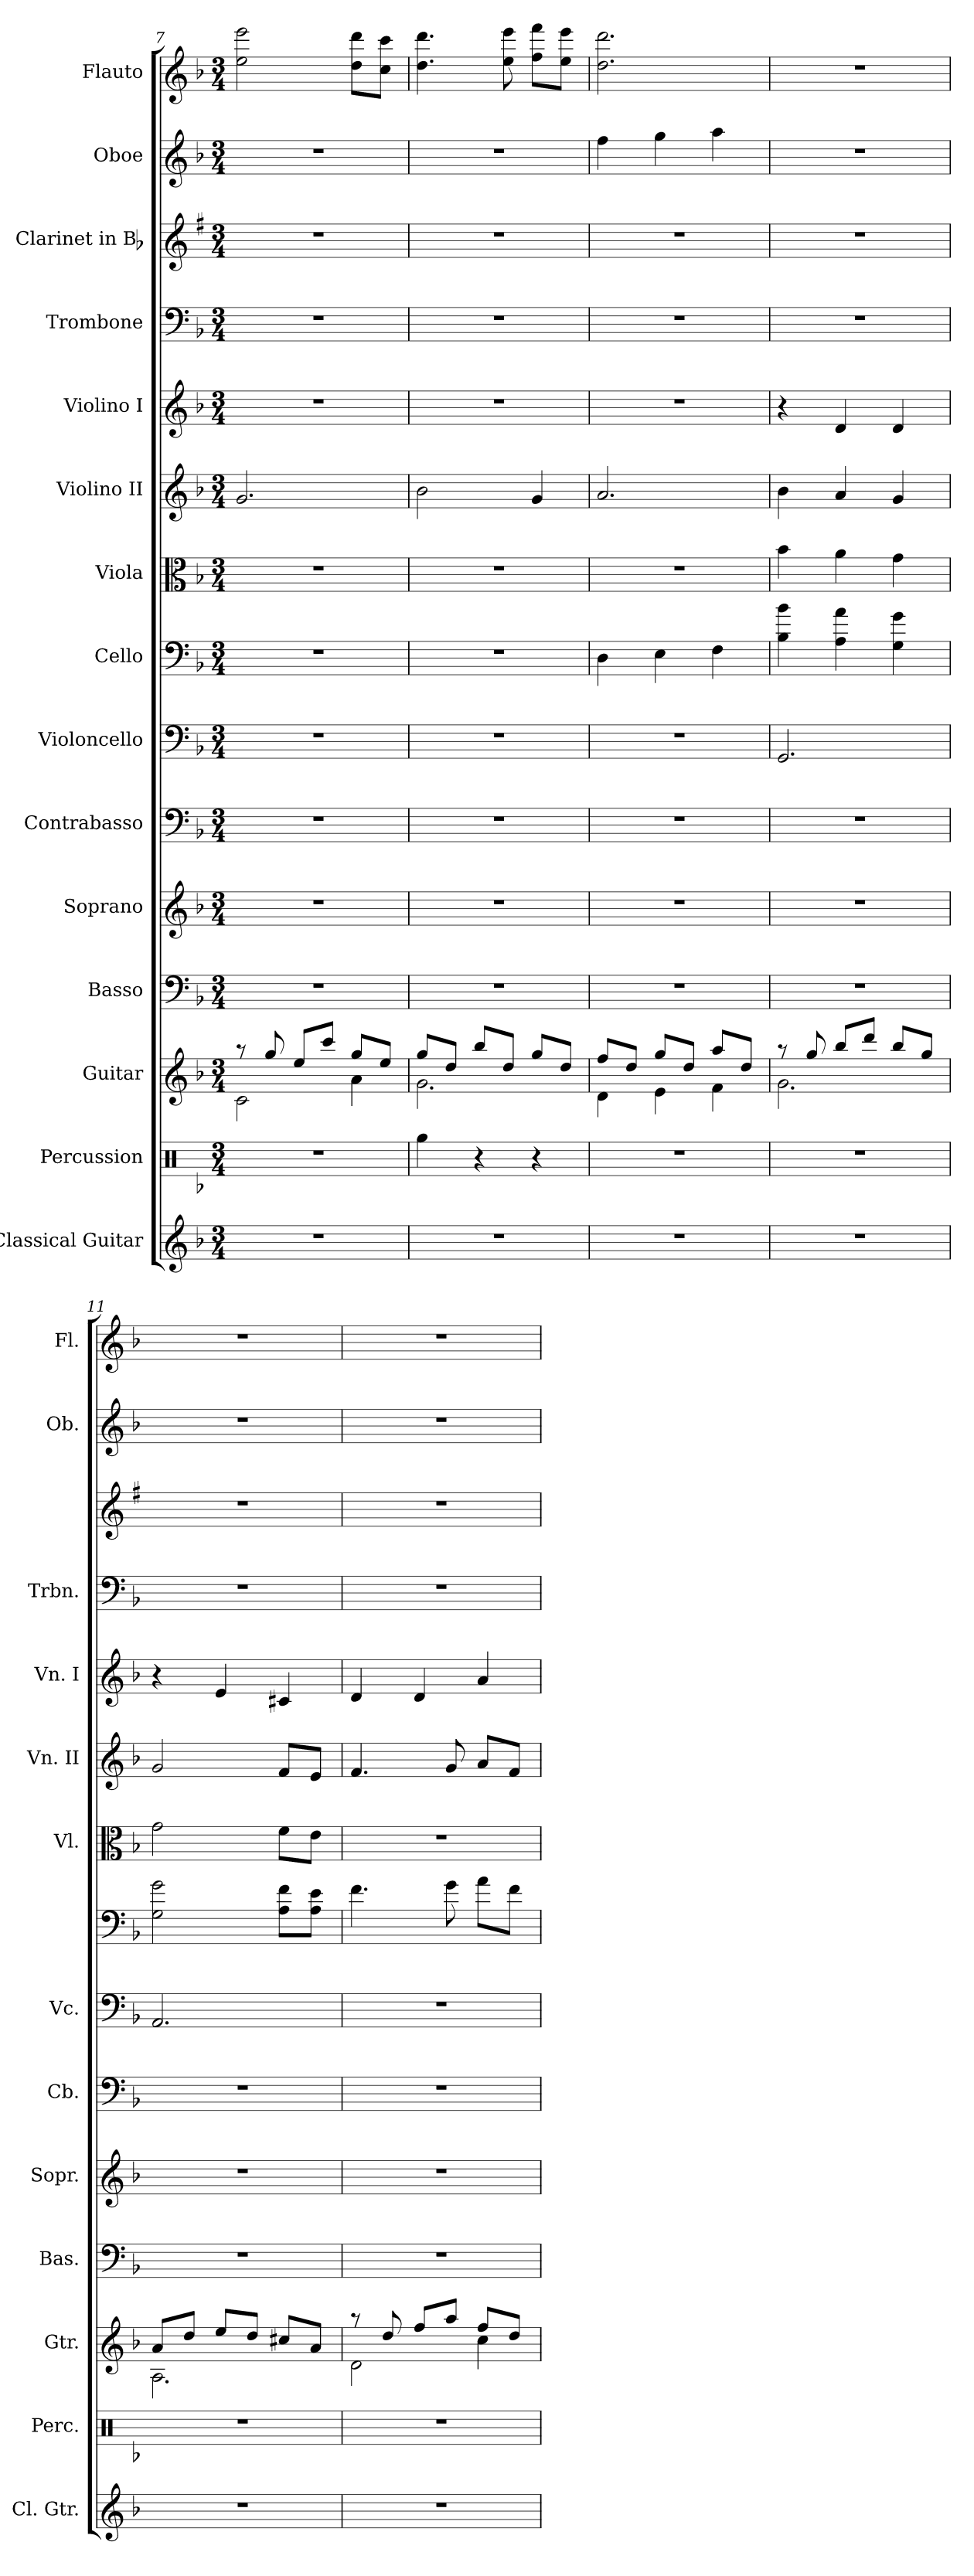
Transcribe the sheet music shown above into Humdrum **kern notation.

**kern	**kern	**kern	**kern	**kern	**kern	**kern	**kern	**kern	**kern	**kern	**kern	**kern	**kern	**kern
*part15	*part14	*part13	*part12	*part11	*part10	*part9	*part8	*part7	*part6	*part5	*part4	*part3	*part2	*part1
*staff15	*staff14	*staff13	*staff12	*staff11	*staff10	*staff9	*staff8	*staff7	*staff6	*staff5	*staff4	*staff3	*staff2	*staff1
*I"Classical Guitar	*I"Percussion	*I"Guitar	*I"Basso	*I"Soprano	*I"Contrabasso	*I"Violoncello	*I"Cello	*I"Viola	*I"Violino II	*I"Violino I	*I"Trombone	*I"Clarinet in Bb	*I"Oboe	*I"Flauto
*I'Cl. Gtr.	*I'Perc.	*I'Gtr.	*I'Bas.	*I'Sopr.	*I'Cb.	*I'Vc.	*	*I'Vl.	*I'Vn. II	*I'Vn. I	*I'Trbn.	*	*I'Ob.	*I'Fl.
!!LO:PB:g=z
*clefG2	*clefX	*clefG2	*clefF4	*clefG2	*clefF4	*clefF4	*clefF4	*clefC3	*clefG2	*clefG2	*clefF4	*clefG2	*clefG2	*clefG2
*ITrd7c12	*	*ITrd7c12	*	*	*ITrd7c12	*	*	*	*	*	*	*ITrd1c2	*	*
*k[b-]	*k[b-]	*k[b-]	*k[b-]	*k[b-]	*k[b-]	*k[b-]	*k[b-]	*k[b-]	*k[b-]	*k[b-]	*k[b-]	*k[b-]	*k[b-]	*k[b-]
*F:	*F:	*F:	*F:	*F:	*F:	*F:	*F:	*F:	*F:	*F:	*F:	*F:	*F:	*F:
*M3/4	*M3/4	*M3/4	*M3/4	*M3/4	*M3/4	*M3/4	*M3/4	*M3/4	*M3/4	*M3/4	*M3/4	*M3/4	*M3/4	*M3/4
=7	=7	=7	=7	=7	=7	=7	=7	=7	=7	=7	=7	=7	=7	=7
*	*	*^	*	*	*	*	*	*	*	*	*	*	*	*
2.r	2.r	8raa	2C\	2.r	2.r	2.r	2.r	2.r	2.r	2.g/	2.r	2.r	2.r	2.r	2ee\ 2eee\
.	.	8g/	.	.	.	.	.	.	.	.	.	.	.	.	.
.	.	8e/L	.	.	.	.	.	.	.	.	.	.	.	.	.
.	.	8cc/J	.	.	.	.	.	.	.	.	.	.	.	.	.
.	.	8g/L	4A\	.	.	.	.	.	.	.	.	.	.	.	8dd\ 8ddd\L
.	.	8e/J	.	.	.	.	.	.	.	.	.	.	.	.	8cc\ 8ccc\J
=8	=8	=8	=8	=8	=8	=8	=8	=8	=8	=8	=8	=8	=8	=8	=8
2.r	4Rgg\	8g/L	2.G\	2.r	2.r	2.r	2.r	2.r	2.r	2b-\	2.r	2.r	2.r	2.r	4.dd\ 4.ddd\
.	.	8d/J	.	.	.	.	.	.	.	.	.	.	.	.	.
.	4r	8b-/L	.	.	.	.	.	.	.	.	.	.	.	.	.
.	.	8d/J	.	.	.	.	.	.	.	.	.	.	.	.	8ee\ 8eee\
.	4r	8g/L	.	.	.	.	.	.	.	4g/	.	.	.	.	8ff\ 8fff\L
.	.	8d/J	.	.	.	.	.	.	.	.	.	.	.	.	8ee\ 8eee\J
=9	=9	=9	=9	=9	=9	=9	=9	=9	=9	=9	=9	=9	=9	=9	=9
2.r	2.r	8f/L	4D\	2.r	2.r	2.r	2.r	4D\	2.r	2.a/	2.r	2.r	2.r	4ff\	2.dd\ 2.ddd\
.	.	8d/J	.	.	.	.	.	.	.	.	.	.	.	.	.
.	.	8g/L	4E\	.	.	.	.	4E\	.	.	.	.	.	4gg\	.
.	.	8d/J	.	.	.	.	.	.	.	.	.	.	.	.	.
.	.	8a/L	4F\	.	.	.	.	4F\	.	.	.	.	.	4aa\	.
.	.	8d/J	.	.	.	.	.	.	.	.	.	.	.	.	.
=10	=10	=10	=10	=10	=10	=10	=10	=10	=10	=10	=10	=10	=10	=10	=10
2.r	2.r	8raa	2.G\	2.r	2.r	2.r	2.GG/	4B-\ 4b-\	4b-\	4b-\	4r	2.r	2.r	2.r	2.r
.	.	8g/	.	.	.	.	.	.	.	.	.	.	.	.	.
.	.	8b-/L	.	.	.	.	.	4A\ 4a\	4a\	4a/	4d/	.	.	.	.
.	.	8dd/J	.	.	.	.	.	.	.	.	.	.	.	.	.
.	.	8b-/L	.	.	.	.	.	4G\ 4g\	4g\	4g/	4d/	.	.	.	.
.	.	8g/J	.	.	.	.	.	.	.	.	.	.	.	.	.
=11	=11	=11	=11	=11	=11	=11	=11	=11	=11	=11	=11	=11	=11	=11	=11
2.r	2.r	8A/L	2.AA\	2.r	2.r	2.r	2.AA/	2G\ 2g\	2g\	2g/	4r	2.r	2.r	2.r	2.r
.	.	8d/J	.	.	.	.	.	.	.	.	.	.	.	.	.
.	.	8e/L	.	.	.	.	.	.	.	.	4e/	.	.	.	.
.	.	8d/J	.	.	.	.	.	.	.	.	.	.	.	.	.
.	.	8c#X/L	.	.	.	.	.	8A\ 8f\L	8f\L	8f/L	4c#X/	.	.	.	.
.	.	8A/J	.	.	.	.	.	8A\ 8e\J	8e\J	8e/J	.	.	.	.	.
=12	=12	=12	=12	=12	=12	=12	=12	=12	=12	=12	=12	=12	=12	=12	=12
2.r	2.r	8raa	2D\	2.r	2.r	2.r	2.r	4.f\	2.r	4.f/	4d/	2.r	2.r	2.r	2.r
.	.	8d/	.	.	.	.	.	.	.	.	.	.	.	.	.
.	.	8f/L	.	.	.	.	.	.	.	.	4d/	.	.	.	.
.	.	8a/J	.	.	.	.	.	8g\	.	8g/	.	.	.	.	.
.	.	8f/L	4c\	.	.	.	.	8a\L	.	8a/L	4a/	.	.	.	.
.	.	8d/J	.	.	.	.	.	8f\J	.	8f/J	.	.	.	.	.
*	*	*v	*v	*	*	*	*	*	*	*	*	*	*	*	*
=	=	=	=	=	=	=	=	=	=	=	=	=	=	=
*-	*-	*-	*-	*-	*-	*-	*-	*-	*-	*-	*-	*-	*-	*-
